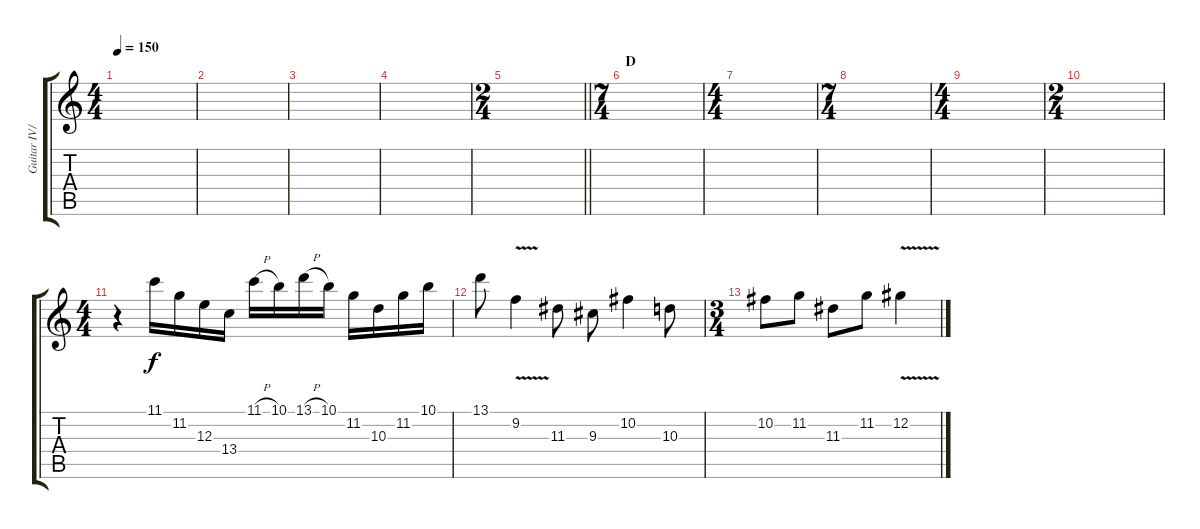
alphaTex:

\track ("Guitar IV/Keys" "Guitar IV/") {instrument distortionguitar}
\staff {score tabs}
\tuning (Db4 Ab3 E3 B2 Gb2 Db2) {hide}
\ts (4 4)
\tempo 150
\clef g2
\ks c
|
|
|
|
\ts (2 4)
\barLineRight lightlight
|
\ts (7 4)
\section ("" "D")
|
\ts (4 4)
|
\ts (7 4)
|
\ts (4 4)
|
\ts (2 4)
|
\ts (4 4)
r.4 11.1.16{balance 6} 11.2.16 12.3.16 13.4.16 11.1{h}.16 10.1.16 13.1{h}.16 10.1.16 11.2.16 10.3.16 11.2.16 10.1.16 |
13.1.8 9.2{v}.4 11.3.8 9.3.8 10.2.4 10.3.8 |
\ts (3 4)
10.2.8 11.2.8 11.3.8 11.2.8 12.2{v}.4
